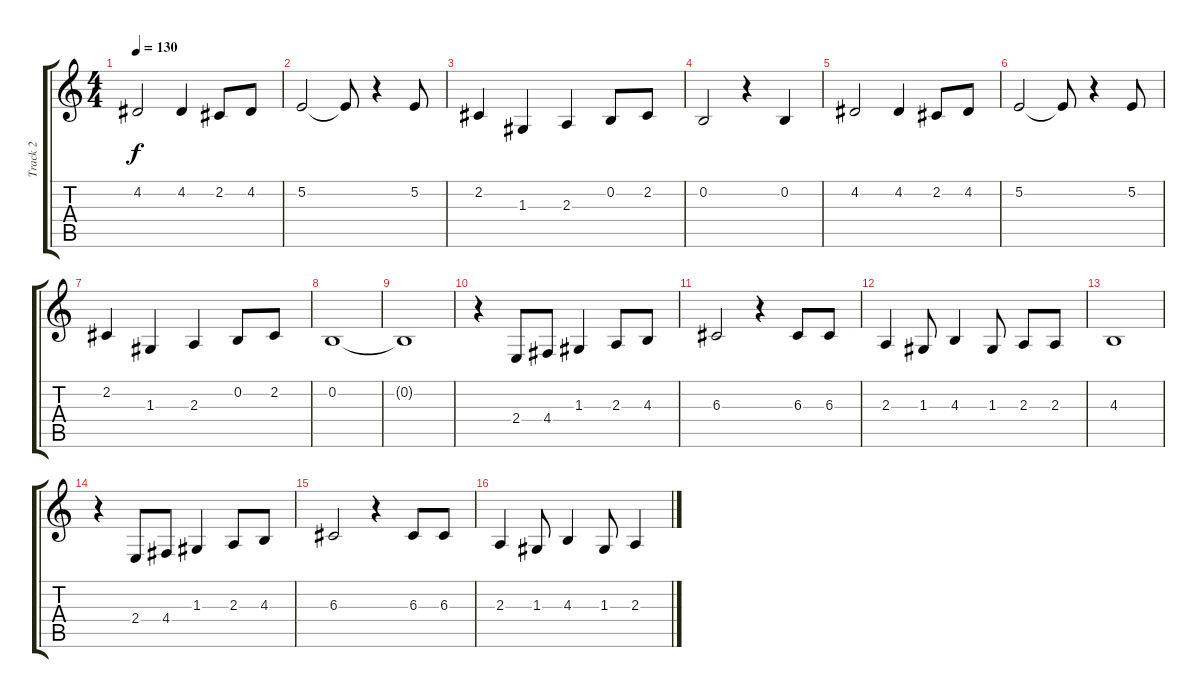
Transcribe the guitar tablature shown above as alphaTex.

\track ("Track 2" "Track 2") {instrument clarinet}
\staff {score tabs}
\tuning (E4 B3 G3 D3 A2 E2) {hide}
\ts (4 4)
\tempo 130
\clef g2
\ks c
4.2.2{dy f} 4.2.4 2.2.8 4.2.8 |
5.2.2 5.2{t}.8 r.4 5.2.8 |
2.2.4 1.3.4 2.3.4 0.2.8 2.2.8 |
0.2.2 r.4 0.2.4 |
4.2.2 4.2.4 2.2.8 4.2.8 |
5.2.2 5.2{t}.8 r.4 5.2.8 |
2.2.4 1.3.4 2.3.4 0.2.8 2.2.8 |
0.2.1 |
0.2{t}.1 |
r.4 2.4.8 4.4.8 1.3.4 2.3.8 4.3.8 |
6.3.2 r.4 6.3.8 6.3.8 |
2.3.4 1.3.8 4.3.4 1.3.8 2.3.8 2.3.8 |
4.3.1 |
r.4 2.4.8 4.4.8 1.3.4 2.3.8 4.3.8 |
6.3.2 r.4 6.3.8 6.3.8 |
2.3.4 1.3.8 4.3.4 1.3.8 2.3.4
